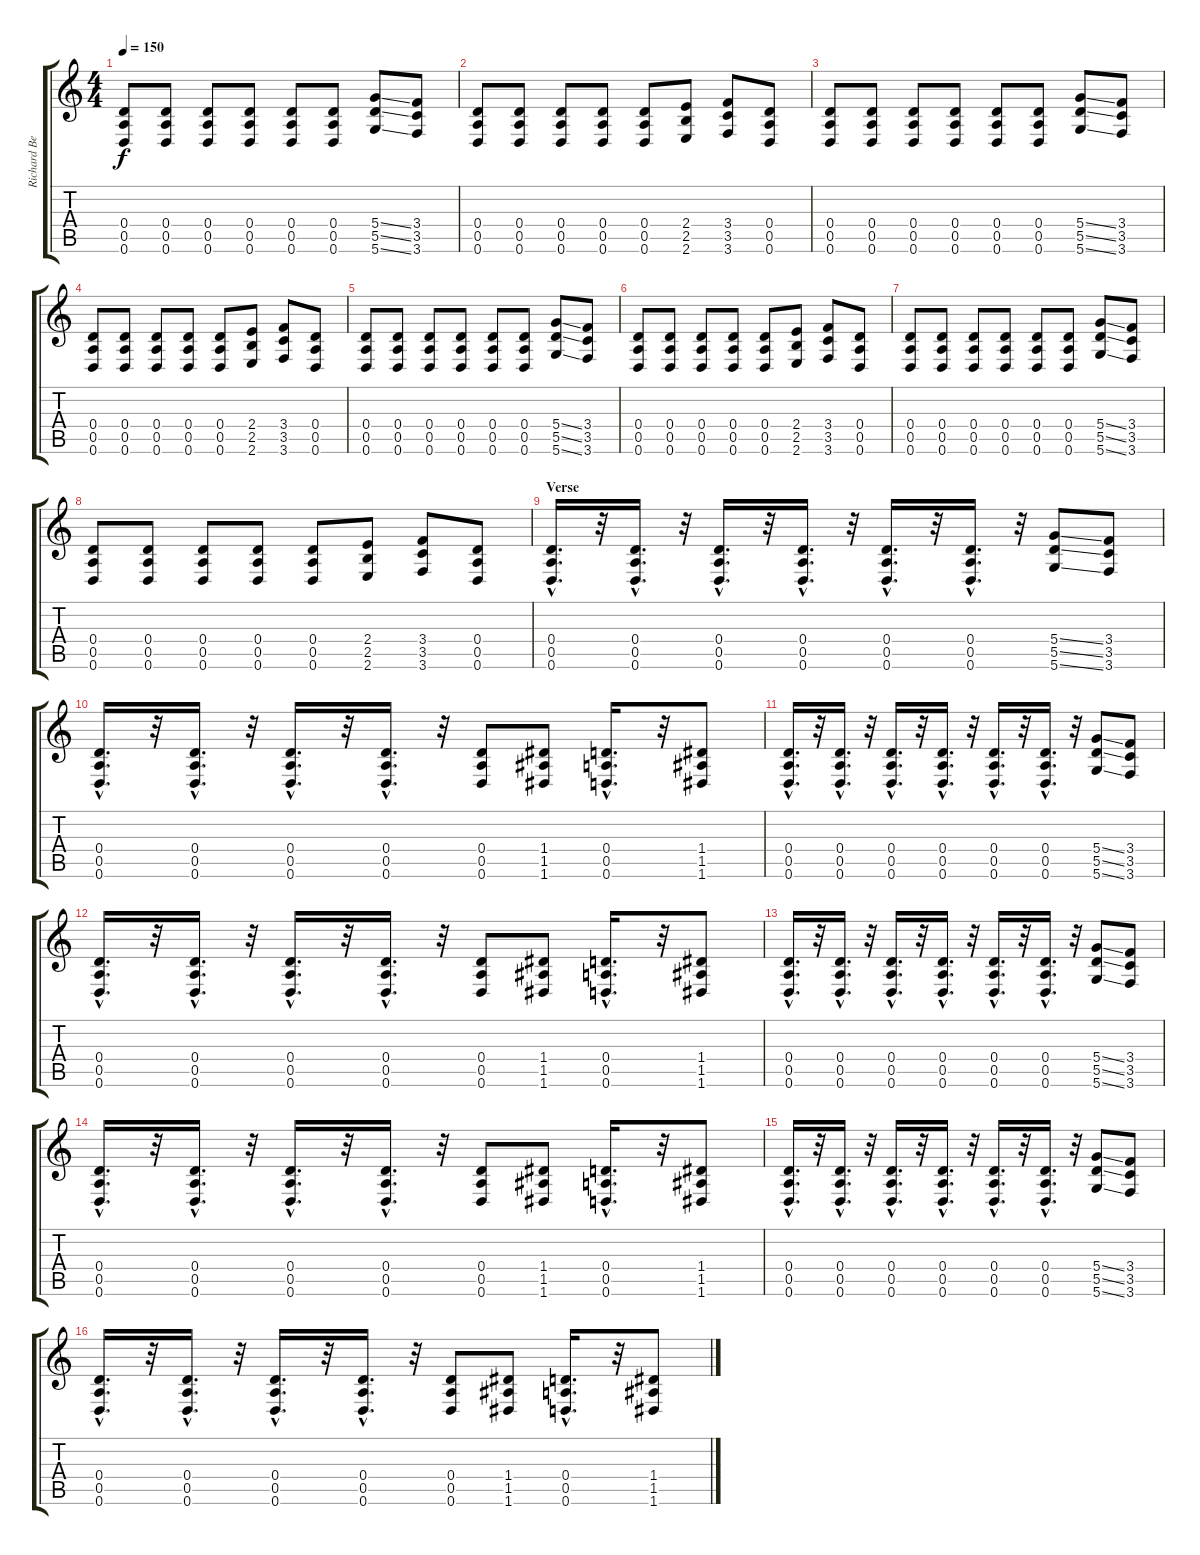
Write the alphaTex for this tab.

\track ("Richard Bernstein" "Richard Be") {instrument distortionguitar}
\staff {score tabs}
\tuning (E4 B3 G3 D3 A2 D2) {hide}
\ts (4 4)
\tempo 150
\clef g2
\ks c
(0.4 0.5 0.6).8{dy f} (0.4 0.5 0.6).8 (0.4 0.5 0.6).8 (0.4 0.5 0.6).8 (0.4 0.5 0.6).8 (0.4 0.5 0.6).8 (5.4{ss} 5.5{ss} 5.6{ss}).8 (3.4 3.5 3.6).8 |
(0.4 0.5 0.6).8 (0.4 0.5 0.6).8 (0.4 0.5 0.6).8 (0.4 0.5 0.6).8 (0.4 0.5 0.6).8 (2.4 2.5 2.6).8 (3.4 3.5 3.6).8 (0.4 0.5 0.6).8 |
(0.4 0.5 0.6).8 (0.4 0.5 0.6).8 (0.4 0.5 0.6).8 (0.4 0.5 0.6).8 (0.4 0.5 0.6).8 (0.4 0.5 0.6).8 (5.4{ss} 5.5{ss} 5.6{ss}).8 (3.4 3.5 3.6).8 |
(0.4 0.5 0.6).8 (0.4 0.5 0.6).8 (0.4 0.5 0.6).8 (0.4 0.5 0.6).8 (0.4 0.5 0.6).8 (2.4 2.5 2.6).8 (3.4 3.5 3.6).8 (0.4 0.5 0.6).8 |
(0.4 0.5 0.6).8 (0.4 0.5 0.6).8 (0.4 0.5 0.6).8 (0.4 0.5 0.6).8 (0.4 0.5 0.6).8 (0.4 0.5 0.6).8 (5.4{ss} 5.5{ss} 5.6{ss}).8 (3.4 3.5 3.6).8 |
(0.4 0.5 0.6).8 (0.4 0.5 0.6).8 (0.4 0.5 0.6).8 (0.4 0.5 0.6).8 (0.4 0.5 0.6).8 (2.4 2.5 2.6).8 (3.4 3.5 3.6).8 (0.4 0.5 0.6).8 |
(0.4 0.5 0.6).8 (0.4 0.5 0.6).8 (0.4 0.5 0.6).8 (0.4 0.5 0.6).8 (0.4 0.5 0.6).8 (0.4 0.5 0.6).8 (5.4{ss} 5.5{ss} 5.6{ss}).8 (3.4 3.5 3.6).8 |
(0.4 0.5 0.6).8 (0.4 0.5 0.6).8 (0.4 0.5 0.6).8 (0.4 0.5 0.6).8 (0.4 0.5 0.6).8 (2.4 2.5 2.6).8 (3.4 3.5 3.6).8 (0.4 0.5 0.6).8 |
\section ("" "Verse")
(0.4{hac} 0.5{hac} 0.6{hac}).16{d volume 16} r.32 (0.4{hac} 0.5{hac} 0.6{hac}).16{d} r.32 (0.4{hac} 0.5{hac} 0.6{hac}).16{d} r.32 (0.4{hac} 0.5{hac} 0.6{hac}).16{d} r.32 (0.4{hac} 0.5{hac} 0.6{hac}).16{d} r.32 (0.4{hac} 0.5{hac} 0.6{hac}).16{d} r.32 (5.4{ss} 5.5{ss} 5.6{ss}).8 (3.4 3.5 3.6).8 |
(0.4{hac} 0.5{hac} 0.6{hac}).16{d} r.32 (0.4{hac} 0.5{hac} 0.6{hac}).16{d} r.32 (0.4{hac} 0.5{hac} 0.6{hac}).16{d} r.32 (0.4{hac} 0.5{hac} 0.6{hac}).16{d} r.32 (0.4 0.5 0.6).8 (1.4 1.5 1.6).8 (0.4{hac} 0.5{hac} 0.6{hac}).16{d} r.32 (1.4 1.5 1.6).8 |
(0.4{hac} 0.5{hac} 0.6{hac}).16{d} r.32 (0.4{hac} 0.5{hac} 0.6{hac}).16{d} r.32 (0.4{hac} 0.5{hac} 0.6{hac}).16{d} r.32 (0.4{hac} 0.5{hac} 0.6{hac}).16{d} r.32 (0.4{hac} 0.5{hac} 0.6{hac}).16{d} r.32 (0.4{hac} 0.5{hac} 0.6{hac}).16{d} r.32 (5.4{ss} 5.5{ss} 5.6{ss}).8 (3.4 3.5 3.6).8 |
(0.4{hac} 0.5{hac} 0.6{hac}).16{d} r.32 (0.4{hac} 0.5{hac} 0.6{hac}).16{d} r.32 (0.4{hac} 0.5{hac} 0.6{hac}).16{d} r.32 (0.4{hac} 0.5{hac} 0.6{hac}).16{d} r.32 (0.4 0.5 0.6).8 (1.4 1.5 1.6).8 (0.4{hac} 0.5{hac} 0.6{hac}).16{d} r.32 (1.4 1.5 1.6).8 |
(0.4{hac} 0.5{hac} 0.6{hac}).16{d} r.32 (0.4{hac} 0.5{hac} 0.6{hac}).16{d} r.32 (0.4{hac} 0.5{hac} 0.6{hac}).16{d} r.32 (0.4{hac} 0.5{hac} 0.6{hac}).16{d} r.32 (0.4{hac} 0.5{hac} 0.6{hac}).16{d} r.32 (0.4{hac} 0.5{hac} 0.6{hac}).16{d} r.32 (5.4{ss} 5.5{ss} 5.6{ss}).8 (3.4 3.5 3.6).8 |
(0.4{hac} 0.5{hac} 0.6{hac}).16{d} r.32 (0.4{hac} 0.5{hac} 0.6{hac}).16{d} r.32 (0.4{hac} 0.5{hac} 0.6{hac}).16{d} r.32 (0.4{hac} 0.5{hac} 0.6{hac}).16{d} r.32 (0.4 0.5 0.6).8 (1.4 1.5 1.6).8 (0.4{hac} 0.5{hac} 0.6{hac}).16{d} r.32 (1.4 1.5 1.6).8 |
(0.4{hac} 0.5{hac} 0.6{hac}).16{d} r.32 (0.4{hac} 0.5{hac} 0.6{hac}).16{d} r.32 (0.4{hac} 0.5{hac} 0.6{hac}).16{d} r.32 (0.4{hac} 0.5{hac} 0.6{hac}).16{d} r.32 (0.4{hac} 0.5{hac} 0.6{hac}).16{d} r.32 (0.4{hac} 0.5{hac} 0.6{hac}).16{d} r.32 (5.4{ss} 5.5{ss} 5.6{ss}).8 (3.4 3.5 3.6).8 |
(0.4{hac} 0.5{hac} 0.6{hac}).16{d} r.32 (0.4{hac} 0.5{hac} 0.6{hac}).16{d} r.32 (0.4{hac} 0.5{hac} 0.6{hac}).16{d} r.32 (0.4{hac} 0.5{hac} 0.6{hac}).16{d} r.32 (0.4 0.5 0.6).8 (1.4 1.5 1.6).8 (0.4{hac} 0.5{hac} 0.6{hac}).16{d} r.32 (1.4 1.5 1.6).8
